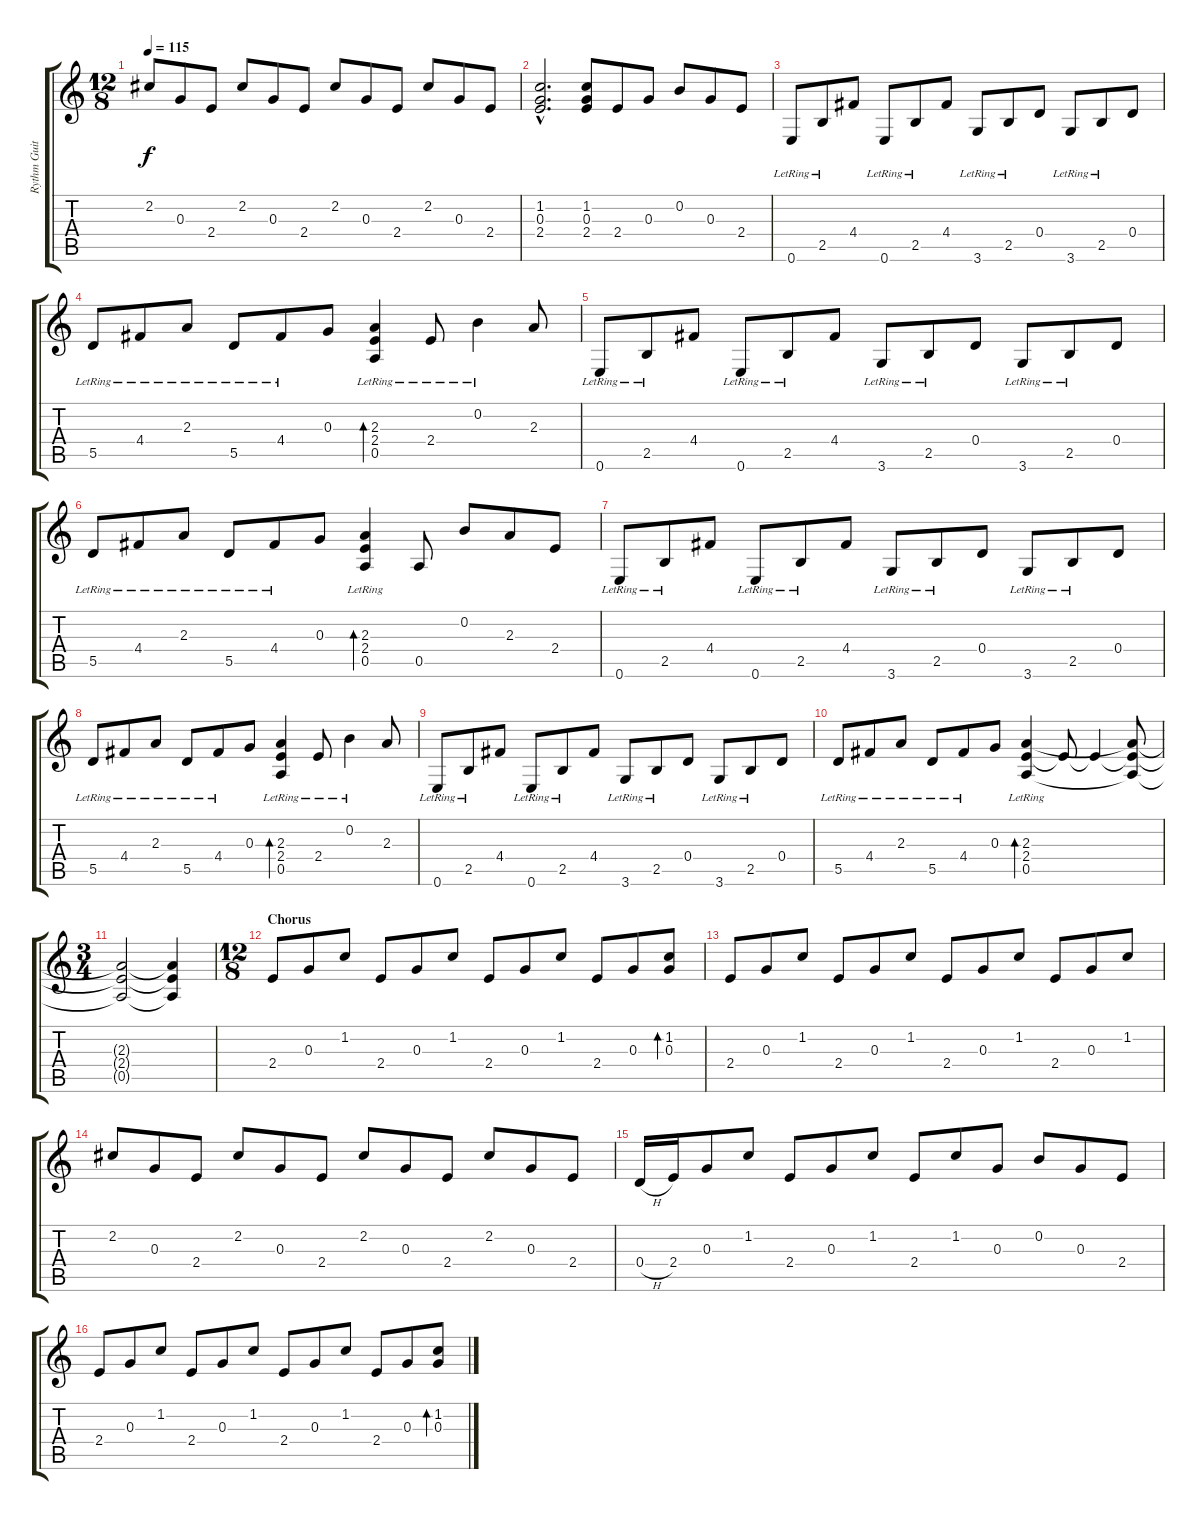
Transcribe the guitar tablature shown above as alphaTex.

\track ("Rythm Guitar " "Rythm Guit") {instrument acousticguitarsteel}
\staff {score tabs}
\tuning (E4 B3 G3 D3 A2 E2) {hide}
\ts (12 8)
\tempo 115
\clef g2
\ks c
2.2.8{dy f} 0.3.8 2.4.8 2.2.8 0.3.8 2.4.8 2.2.8 0.3.8 2.4.8 2.2.8 0.3.8 2.4.8 |
(1.2{hac} 0.3{hac} 2.4{hac}).2{d} (1.2 0.3 2.4).8 2.4.8 0.3.8 0.2.8 0.3.8 2.4.8 |
0.6{lr}.8 2.5{lr}.8 4.4.8 0.6{lr}.8 2.5{lr}.8 4.4.8 3.6{lr}.8 2.5{lr}.8 0.4.8 3.6{lr}.8 2.5{lr}.8 0.4.8 |
5.5{lr}.8 4.4{lr}.8 2.3{lr}.8 5.5{lr}.8 4.4{lr}.8 0.3.8 (2.3{lr} 2.4 0.5{lr}).4{bd 240} 2.4{lr}.8 0.2{lr}.4 2.3.8 |
0.6{lr}.8 2.5{lr}.8 4.4.8 0.6{lr}.8 2.5{lr}.8 4.4.8 3.6{lr}.8 2.5{lr}.8 0.4.8 3.6{lr}.8 2.5{lr}.8 0.4.8 |
5.5{lr}.8 4.4{lr}.8 2.3{lr}.8 5.5{lr}.8 4.4{lr}.8 0.3.8 (2.3{lr} 2.4 0.5{lr}).4{bd 240} 0.5.8 0.2.8 2.3.8 2.4.8 |
0.6{lr}.8 2.5{lr}.8 4.4.8 0.6{lr}.8 2.5{lr}.8 4.4.8 3.6{lr}.8 2.5{lr}.8 0.4.8 3.6{lr}.8 2.5{lr}.8 0.4.8 |
5.5{lr}.8 4.4{lr}.8 2.3{lr}.8 5.5{lr}.8 4.4{lr}.8 0.3.8 (2.3{lr} 2.4 0.5{lr}).4{bd 240} 2.4{lr}.8 0.2{lr}.4 2.3.8 |
0.6{lr}.8 2.5{lr}.8 4.4.8 0.6{lr}.8 2.5{lr}.8 4.4.8 3.6{lr}.8 2.5{lr}.8 0.4.8 3.6{lr}.8 2.5{lr}.8 0.4.8 |
5.5{lr}.8 4.4{lr}.8 2.3{lr}.8 5.5{lr}.8 4.4{lr}.8 0.3.8 (2.3{lr} 2.4 0.5{lr}).4{bd 240} 2.4{t}.8 2.4{t}.4 (2.3{t} 2.4{t} 0.5{t}).8 |
\ts (3 4)
(2.3{t} 2.4{t} 0.5{t}).2 (2.3{t} 2.4{t} 0.5{t}).4 |
\ts (12 8)
\section ("" "Chorus")
2.4.8 0.3.8 1.2.8 2.4.8 0.3.8 1.2.8 2.4.8 0.3.8 1.2.8 2.4.8 0.3.8 (1.2 0.3).8{bd 60} |
2.4.8 0.3.8 1.2.8 2.4.8 0.3.8 1.2.8 2.4.8 0.3.8 1.2.8 2.4.8 0.3.8 1.2.8 |
2.2.8 0.3.8 2.4.8 2.2.8 0.3.8 2.4.8 2.2.8 0.3.8 2.4.8 2.2.8 0.3.8 2.4.8 |
0.4{h}.16 2.4.16 0.3.8 1.2.8 2.4.8 0.3.8 1.2.8 2.4.8 1.2.8 0.3.8 0.2.8 0.3.8 2.4.8 |
2.4.8 0.3.8 1.2.8 2.4.8 0.3.8 1.2.8 2.4.8 0.3.8 1.2.8 2.4.8 0.3.8 (1.2 0.3).8{bd 60}
